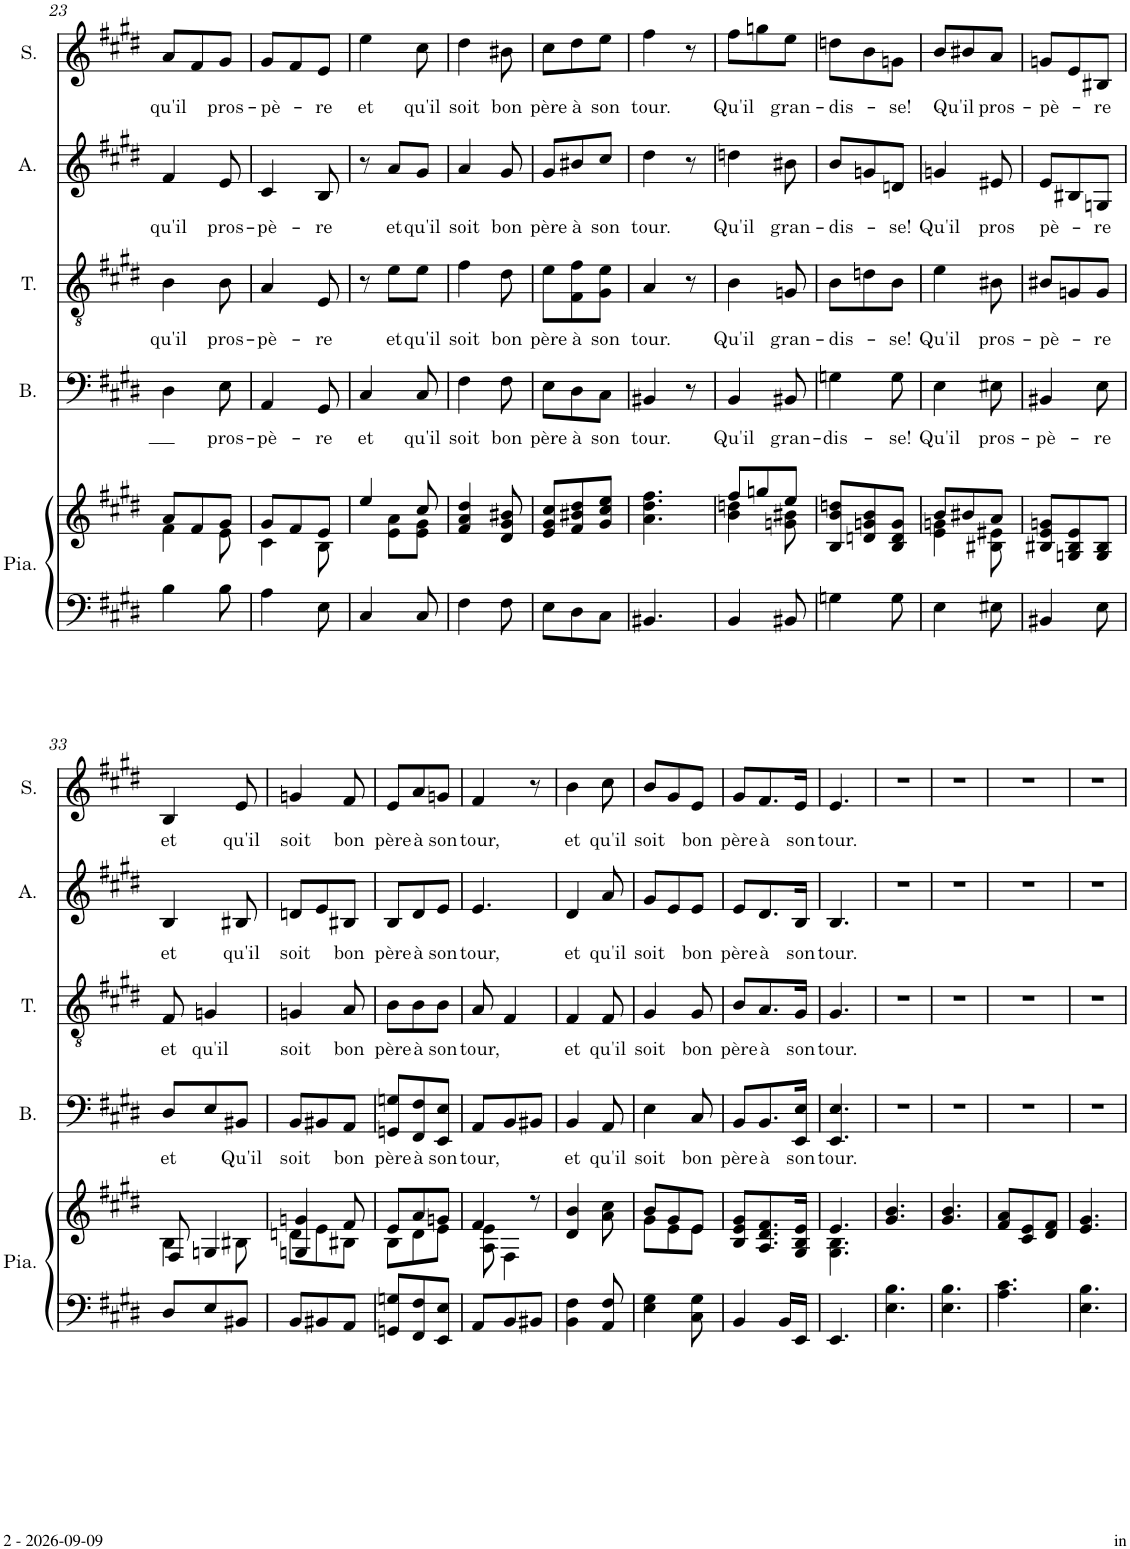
**kern	**kern	**kern	**text	**kern	**text	**kern	**text	**kern	**text
*part5	*part5	*part4	*part4	*part3	*part3	*part2	*part2	*part1	*part1
*staff6	*staff5	*staff4	*staff4	*staff3	*staff3	*staff2	*staff2	*staff1	*staff1
*I"Piano	*	*I"Bass	*	*I"Ténor	*	*I"Alto	*	*I"Soprano	*
*I'Pia.	*	*I'B.	*	*I'T.	*	*I'A.	*	*I'S.	*
!!LO:PB:g=z
*clefF4	*clefG2	*clefF4	*	*clefGv2	*	*clefG2	*	*clefG2	*
*k[f#c#g#d#]	*k[f#c#g#d#]	*k[f#c#g#d#]	*	*k[f#c#g#d#]	*	*k[f#c#g#d#]	*	*k[f#c#g#d#]	*
*M3/8	*M3/8	*M3/8	*	*M3/8	*	*M3/8	*	*M3/8	*
=23	=23	=23	=23	=23	=23	=23	=23	=23	=23
*	*^	*	*	*	*	*	*	*	*
!	!	!	!	!	!	!LO:LY:b	!	!LO:LY:b	!	!LO:LY:b
4B\	8a/L	4f#\	4D#\	.	4B\	qu'il	4f#/	qu'il	8a/L	qu'il
.	8f#/	.	.	.	.	.	.	.	8f#/	.
!	!	!	!	!LO:LY:b	!	!LO:LY:b	!	!LO:LY:b	!	!LO:LY:b
8B\	8g#/J	8e\	8E\	pros-	8B\	pros-	8e/	pros-	8g#/J	pros-
=24	=24	=24	=24	=24	=24	=24	=24	=24	=24	=24
!	!	!	!	!LO:LY:b	!	!LO:LY:b	!	!LO:LY:b	!	!LO:LY:b
4A\	8g#/L	4c#\	4AA/	-pè-	4A/	-pè-	4c#/	-pè-	8g#/L	-pè-
.	8f#/	.	.	.	.	.	.	.	8f#/	.
!	!	!	!	!LO:LY:b	!	!LO:LY:b	!	!LO:LY:b	!	!LO:LY:b
8E\	8e/J	8B\	8GG#/	-re	8E/	-re	8B/	-re	8e/J	-re
=25	=25	=25	=25	=25	=25	=25	=25	=25	=25	=25
!	!	!	!	!LO:LY:b	!	!	!	!	!	!LO:LY:b
4C#/	4ee/	8ryy	4C#/	et	8r	.	8r	.	4ee\	et
!	!	!	!	!	!	!LO:LY:b	!	!LO:LY:b	!	!
.	.	8e\ 8a\L	.	.	8e\L	et	8a/L	et	.	.
!	!	!	!	!LO:LY:b	!	!LO:LY:b	!	!LO:LY:b	!	!LO:LY:b
8C#/	8cc#/	8e\ 8g#\J	8C#/	qu'il	8e\J	qu'il	8g#/J	qu'il	8cc#\	qu'il
=26	=26	=26	=26	=26	=26	=26	=26	=26	=26	=26
!	!	!	!	!LO:LY:b	!	!LO:LY:b	!	!LO:LY:b	!	!LO:LY:b
*	*v	*v	*	*	*	*	*	*	*	*
4F#\	4f#/ 4a/ 4dd#/	4F#\	soit	4f#\	soit	4a/	soit	4dd#\	soit
!	!	!	!LO:LY:b	!	!LO:LY:b	!	!LO:LY:b	!	!LO:LY:b
8F#\	8d#/ 8g#/ 8b#X/	8F#\	bon	8d#\	bon	8g#/	bon	8b#X\	bon
=27	=27	=27	=27	=27	=27	=27	=27	=27	=27
!	!	!	!LO:LY:b	!	!LO:LY:b	!	!LO:LY:b	!	!LO:LY:b
8E\L	8e/ 8g#/ 8cc#/L	8E\L	père	8e\L	père	8g#/L	père	8cc#\L	père
!	!	!	!LO:LY:b	!	!LO:LY:b	!	!LO:LY:b	!	!LO:LY:b
8D#\	8f#/ 8b#X/ 8dd#/	8D#\	à	8F#\ 8f#\	à	8b#X/	à	8dd#\	à
!	!	!	!LO:LY:b	!	!LO:LY:b	!	!LO:LY:b	!	!LO:LY:b
8C#\J	8g#/ 8cc#/ 8ee/J	8C#\J	son	8G#\ 8e\J	son	8cc#/J	son	8ee\J	son
=28	=28	=28	=28	=28	=28	=28	=28	=28	=28
!	!	!	!LO:LY:b	!	!LO:LY:b	!	!LO:LY:b	!	!LO:LY:b
4.BB#X/	4.a\ 4.dd#\ 4.ff#\	4BB#X/	tour.	4A/	tour.	4dd#\	tour.	4ff#\	tour.
.	.	8r	.	8r	.	8r	.	8r	.
=29	=29	=29	=29	=29	=29	=29	=29	=29	=29
*	*^	*	*	*	*	*	*	*	*
!	!	!	!	!LO:LY:b	!	!LO:LY:b	!	!LO:LY:b	!	!LO:LY:b
4BB/	8ff#/L	4b\ 4ddn\	4BB/	Qu'il	4B\	Qu'il	4ddn\	Qu'il	8ff#\L	Qu'il
.	8ggn/	.	.	.	.	.	.	.	8ggn\	.
!	!	!	!	!LO:LY:b	!	!LO:LY:b	!	!LO:LY:b	!	!LO:LY:b
8BB#X/	8ee/J	8gn\ 8b#X\	8BB#X/	gran-	8Gn/	gran-	8b#X\	gran-	8ee\J	gran-
=30	=30	=30	=30	=30	=30	=30	=30	=30	=30	=30
!	!	!	!	!LO:LY:b	!	!LO:LY:b	!	!LO:LY:b	!	!LO:LY:b
*	*v	*v	*	*	*	*	*	*	*	*
4Gn\	8B/ 8b/ 8ddn/L	4Gn\	-dis-	8B\L	-dis-	8b/L	-dis-	8ddn\L	-dis-
.	8dn/ 8gn/ 8b/	.	.	8dn\	.	8gn/	.	8b\	.
!	!	!	!LO:LY:b	!	!LO:LY:b	!	!LO:LY:b	!	!LO:LY:b
8G\	8B/ 8d/ 8g/J	8G\	-se!	8B\J	-se!	8dn/J	-se!	8gn\J	-se!
=31	=31	=31	=31	=31	=31	=31	=31	=31	=31
*	*^	*	*	*	*	*	*	*	*
!	!	!	!	!LO:LY:b	!	!LO:LY:b	!	!LO:LY:b	!	!LO:LY:b
4E\	8b/L	4e\ 4gn\	4E\	Qu'il	4e\	Qu'il	4gn/	Qu'il	8b/L	Qu'il
.	8b#X/	.	.	.	.	.	.	.	8b#X/	.
!	!	!	!	!LO:LY:b	!	!LO:LY:b	!	!LO:LY:b	!	!LO:LY:b
8E#X\	8a/J	8B#X\ 8e#X\	8E#X\	pros-	8B#X\	pros-	8e#X/	pros	8a/J	pros-
=32	=32	=32	=32	=32	=32	=32	=32	=32	=32	=32
!	!	!	!	!LO:LY:b	!	!LO:LY:b	!	!LO:LY:b	!	!LO:LY:b
*	*v	*v	*	*	*	*	*	*	*	*
4BB#X/	8B#X/ 8e/ 8gn/L	4BB#X/	-pè-	8B#X/L	-pè-	8e/L	pè-	8gn/L	-pè-
.	8Gn/ 8B#/ 8e/	.	.	8Gn/	.	8B#X/	.	8e/	.
!	!	!	!LO:LY:b	!	!LO:LY:b	!	!LO:LY:b	!	!LO:LY:b
8E\	8G/ 8B#/J	8E\	-re	8G/J	-re	8Gn/J	-re	8B#X/J	-re
!!LO:LB:g=z
=33	=33	=33	=33	=33	=33	=33	=33	=33	=33
*	*^	*	*	*	*	*	*	*	*
!	!	!	!	!LO:LY:b	!	!LO:LY:b	!	!LO:LY:b	!	!LO:LY:b
8D#/L	8F#/	4B\	8D#/L	et	8F#/	et	4B/	et	4B/	et
!	!	!	!	!	!	!LO:LY:b	!	!	!	!
8E/	4Gn/	.	8E/	.	4Gn/	qu'il	.	.	.	.
!	!	!	!	!LO:LY:b	!	!	!	!LO:LY:b	!	!LO:LY:b
8BB#X/J	.	8B#X\	8BB#X/J	Qu'il	.	.	8B#X/	qu'il	8e/	qu'il
=34	=34	=34	=34	=34	=34	=34	=34	=34	=34	=34
!	!	!	!	!LO:LY:b	!	!LO:LY:b	!	!LO:LY:b	!	!LO:LY:b
8BB/L	4Gn/ 4gn/	8dn\L	8BB/L	soit	4Gn/	soit	8dn/L	soit	4gn/	soit
8BB#X/	.	8e\	8BB#X/	.	.	.	8e/	.	.	.
!	!	!	!	!LO:LY:b	!	!LO:LY:b	!	!LO:LY:b	!	!LO:LY:b
8AA/J	8f#/	8B#X\J	8AA/J	bon	8A/	bon	8B#X/J	bon	8f#/	bon
=35	=35	=35	=35	=35	=35	=35	=35	=35	=35	=35
!	!	!	!	!LO:LY:b	!	!LO:LY:b	!	!LO:LY:b	!	!LO:LY:b
8GGn/ 8Gn/L	8e/L	8B\L	8GGn/ 8Gn/L	père	8B\L	père	8B/L	père	8e/L	père
!	!	!	!	!LO:LY:b	!	!LO:LY:b	!	!LO:LY:b	!	!LO:LY:b
8FF#/ 8F#/	8a/	8d#\	8FF#/ 8F#/	à	8B\	à	8d#/	à	8a/	à
!	!	!	!	!LO:LY:b	!	!LO:LY:b	!	!LO:LY:b	!	!LO:LY:b
8EE/ 8E/J	8gn/J	8e\J	8EE/ 8E/J	son	8B\J	son	8e/J	son	8gn/J	son
=36	=36	=36	=36	=36	=36	=36	=36	=36	=36	=36
!	!	!	!	!LO:LY:b	!	!LO:LY:b	!	!LO:LY:b	!	!LO:LY:b
8AA/L	4f#/	8A\ 8e\	8AA/L	tour,	8A/	tour,	4.e/	tour,	4f#/	tour,
8BB/	.	4F#\	8BB/	.	4F#/	.	.	.	.	.
8BB#X/J	8r	.	8BB#X/J	.	.	.	.	.	8r	.
*	*v	*v	*	*	*	*	*	*	*	*
=37	=37	=37	=37	=37	=37	=37	=37	=37	=37
!	!	!	!LO:LY:b	!	!LO:LY:b	!	!LO:LY:b	!	!LO:LY:b
4BB\ 4F#\	4d#/ 4b/	4BB/	et	4F#/	et	4d#/	et	4b\	et
!	!	!	!LO:LY:b	!	!LO:LY:b	!	!LO:LY:b	!	!LO:LY:b
8AA/ 8F#/	8a\ 8cc#\	8AA/	qu'il	8F#/	qu'il	8a/	qu'il	8cc#\	qu'il
=38	=38	=38	=38	=38	=38	=38	=38	=38	=38
*	*^	*	*	*	*	*	*	*	*
!	!	!	!	!LO:LY:b	!	!LO:LY:b	!	!LO:LY:b	!	!LO:LY:b
4E\ 4G#\	8b/L	8g#\L	4E\	soit	4G#/	soit	8g#/L	soit	8b/L	soit
.	8g#/	8e\	.	.	.	.	8e/	.	8g#/	.
!	!	!	!	!LO:LY:b	!	!LO:LY:b	!	!LO:LY:b	!	!LO:LY:b
8C#\ 8G#\	8e/J	8e\J	8C#/	bon	8G#/	bon	8e/J	bon	8e/J	bon
=39	=39	=39	=39	=39	=39	=39	=39	=39	=39	=39
!	!	!	!	!LO:LY:b	!	!LO:LY:b	!	!LO:LY:b	!	!LO:LY:b
*	*v	*v	*	*	*	*	*	*	*	*
4BB/	8B/ 8e/ 8g#/L	8BB/L	père	8B/L	père	8e/L	père	8g#/L	père
!	!	!	!LO:LY:b	!	!LO:LY:b	!	!LO:LY:b	!	!LO:LY:b
.	8.A/ 8.d#/ 8.f#/	8.BB/	à	8.A/	à	8.d#/	à	8.f#/	à
16BB/LL	.	.	.	.	.	.	.	.	.
!	!	!	!LO:LY:b	!	!LO:LY:b	!	!LO:LY:b	!	!LO:LY:b
16EE/JJ	16G#/ 16B/ 16e/Jk	16EE/ 16E/Jk	son	16G#/Jk	son	16B/Jk	son	16e/Jk	son
=40	=40	=40	=40	=40	=40	=40	=40	=40	=40
*	*^	*	*	*	*	*	*	*	*
!	!	!	!	!LO:LY:b	!	!LO:LY:b	!	!LO:LY:b	!	!LO:LY:b
4.EE/	4.e/	4.G#\ 4.B\	4.EE/ 4.E/	tour.	4.G#/	tour.	4.B/	tour.	4.e/	tour.
*	*v	*v	*	*	*	*	*	*	*	*
=41	=41	=41	=41	=41	=41	=41	=41	=41	=41
4.E\ 4.B\	4.g#/ 4.b/	4.r	.	4.r	.	4.r	.	4.r	.
=42	=42	=42	=42	=42	=42	=42	=42	=42	=42
4.E\ 4.B\	4.g#/ 4.b/	4.r	.	4.r	.	4.r	.	4.r	.
=43	=43	=43	=43	=43	=43	=43	=43	=43	=43
4.A\ 4.c#\	8f#/ 8a/L	4.r	.	4.r	.	4.r	.	4.r	.
.	8c#/ 8e/	.	.	.	.	.	.	.	.
.	8d#/ 8f#/J	.	.	.	.	.	.	.	.
=44	=44	=44	=44	=44	=44	=44	=44	=44	=44
4.E\ 4.B\	4.e/ 4.g#/	4.r	.	4.r	.	4.r	.	4.r	.
=	=	=	=	=	=	=	=	=	=
*-	*-	*-	*-	*-	*-	*-	*-	*-	*-
